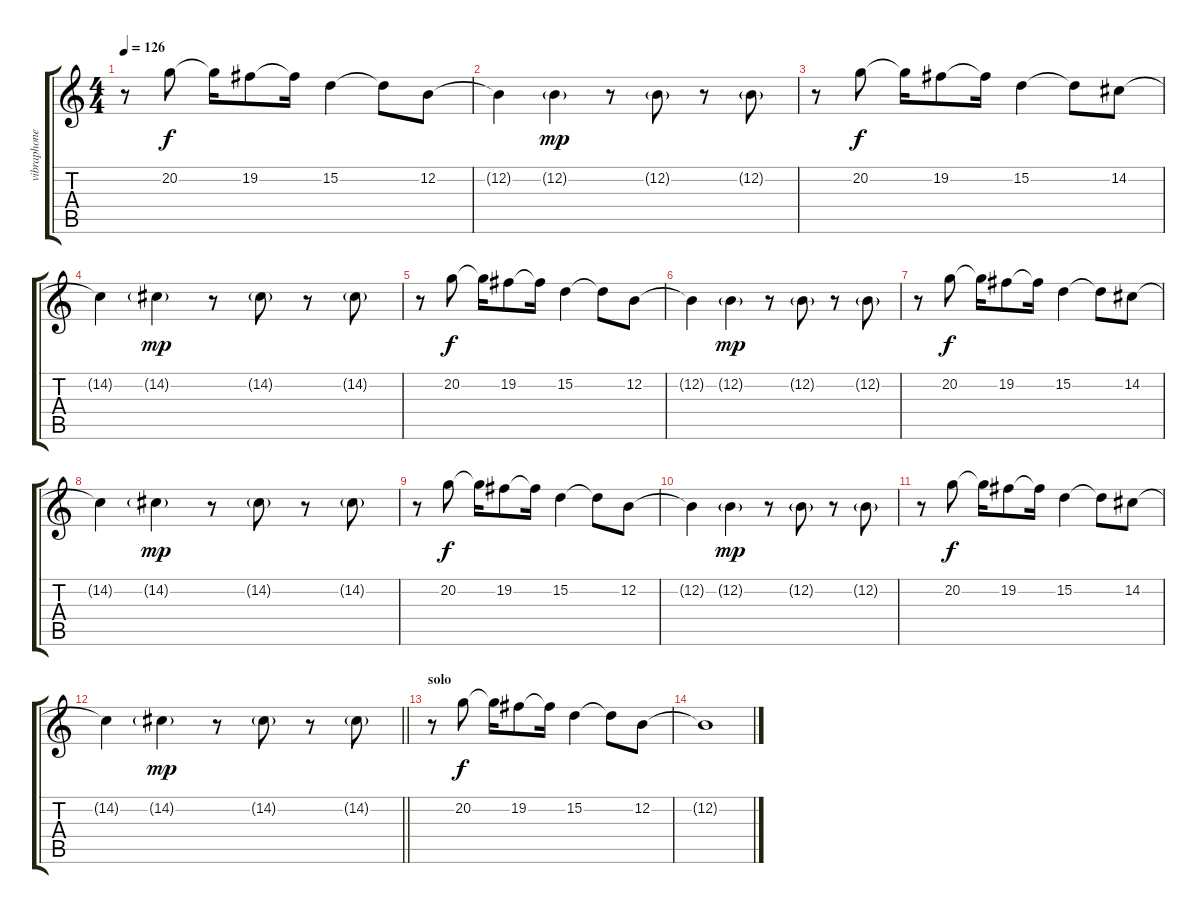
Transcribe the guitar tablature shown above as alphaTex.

\track ("vibraphone" "vibraphone") {instrument vibraphone}
\staff {score tabs}
\tuning (E4 B3 G3 D3 A2 E2) {hide}
\ts (4 4)
\tempo 126
\clef g2
\ks c
r.8{dy mp} 20.2.8{dy f} 20.2{t}.16 19.2.8 19.2{t}.16 15.2.4 15.2{t}.8 12.2.8 |
12.2{t}.4 12.2{g}.4{dy mp} r.8 12.2{g}.8 r.8 12.2{g}.8 |
r.8 20.2.8{dy f} 20.2{t}.16 19.2.8 19.2{t}.16 15.2.4 15.2{t}.8 14.2.8 |
14.2{t}.4 14.2{g}.4{dy mp} r.8 14.2{g}.8 r.8 14.2{g}.8 |
r.8 20.2.8{dy f} 20.2{t}.16 19.2.8 19.2{t}.16 15.2.4 15.2{t}.8 12.2.8 |
12.2{t}.4 12.2{g}.4{dy mp} r.8 12.2{g}.8 r.8 12.2{g}.8 |
r.8 20.2.8{dy f} 20.2{t}.16 19.2.8 19.2{t}.16 15.2.4 15.2{t}.8 14.2.8 |
14.2{t}.4 14.2{g}.4{dy mp} r.8 14.2{g}.8 r.8 14.2{g}.8 |
r.8 20.2.8{dy f} 20.2{t}.16 19.2.8 19.2{t}.16 15.2.4 15.2{t}.8 12.2.8 |
12.2{t}.4 12.2{g}.4{dy mp} r.8 12.2{g}.8 r.8 12.2{g}.8 |
r.8 20.2.8{dy f} 20.2{t}.16 19.2.8 19.2{t}.16 15.2.4 15.2{t}.8 14.2.8 |
\barLineRight lightlight
14.2{t}.4 14.2{g}.4{dy mp} r.8 14.2{g}.8 r.8 14.2{g}.8 |
\section ("" "solo")
r.8 20.2.8{dy f} 20.2{t}.16 19.2.8 19.2{t}.16 15.2.4 15.2{t}.8 12.2.8 |
12.2{t}.1
